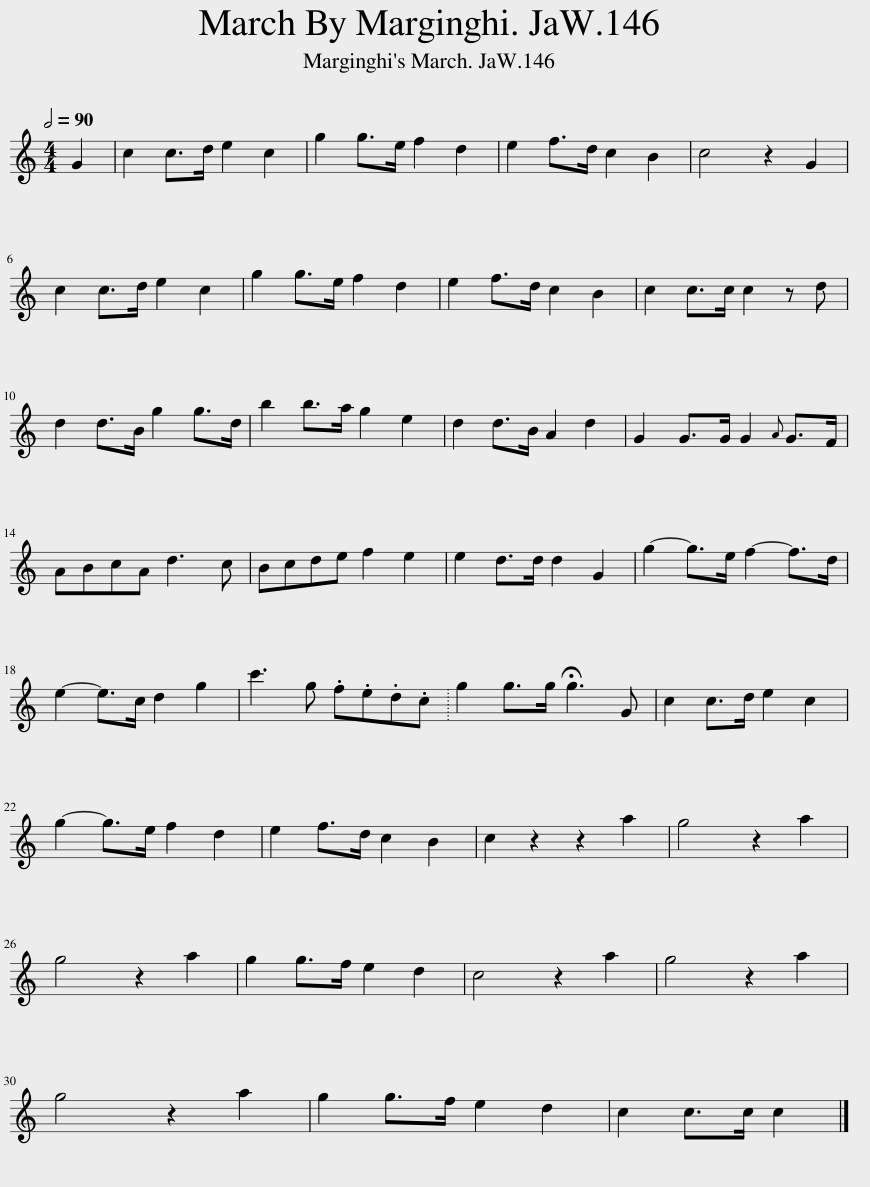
X:1
L:1/8
Q:1/2=90
M:4/4
I:linebreak $
K:C
V:1 treble
V:1
 G2 | c2 c>d e2 c2 | g2 g>e f2 d2 | e2 f>d c2 B2 | c4 z2 G2 |$ %5
 c2 c>d e2 c2 | g2 g>e f2 d2 | e2 f>d c2 B2 | c2 c>c c2 z d |$ d2 d>B g2 g>d | %10
 b2 b>a g2 e2 | d2 d>B A2 d2 | G2 G>G G2{A} G>F |$ ABcA d3 c | Bcde f2 e2 | %15
 e2 d>d d2 G2 | g2- g>e f2- f>d |$ e2- e>c d2 g2 | c'3 g .f.e.d.c | g2 g>g !fermata!g3 G | %20
 c2 c>d e2 c2 |$ g2- g>e f2 d2 | e2 f>d c2 B2 | c2 z2 z2 a2 | g4 z2 a2 |$ %25
 g4 z2 a2 | g2 g>f e2 d2 | c4 z2 a2 | g4 z2 a2 |$ g4 z2 a2 | %30
 g2 g>f e2 d2 | c2 c>c c2 |] %32
